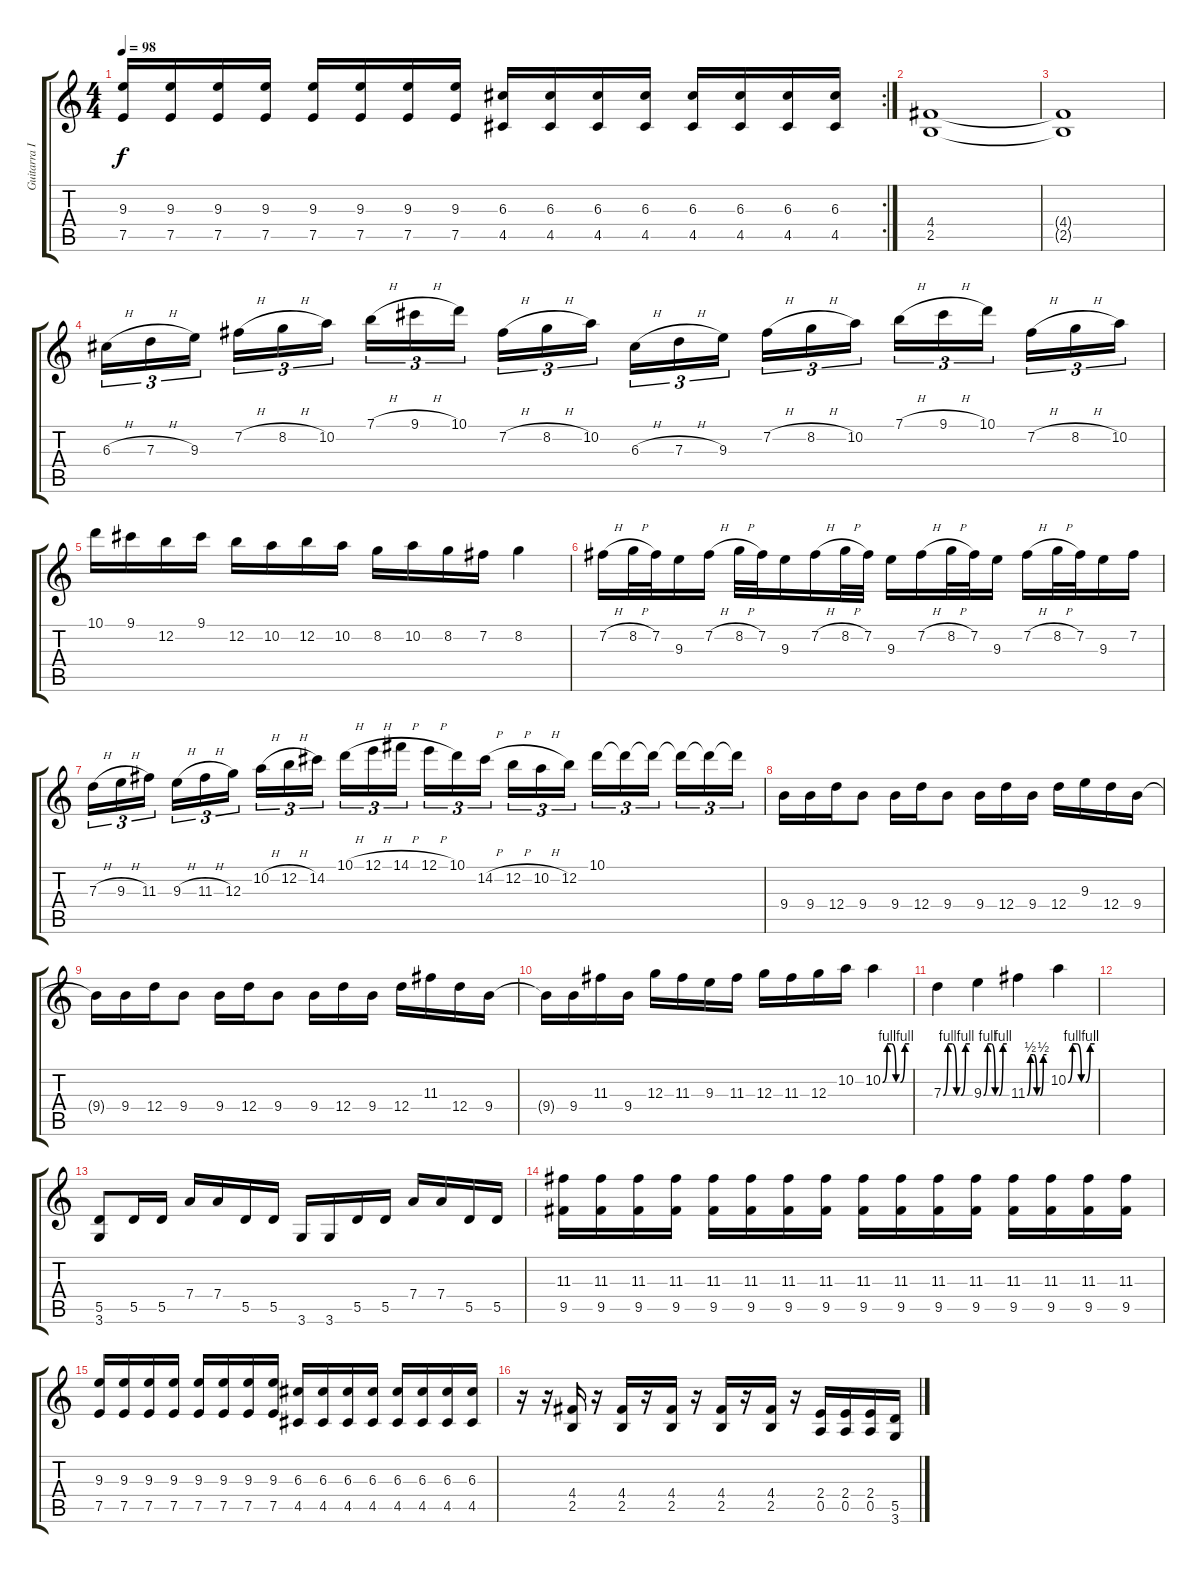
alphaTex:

\track ("Guitarra II" "Guitarra I") {instrument distortionguitar}
\staff {score tabs}
\tuning (E4 B3 G3 D3 A2 E2) {hide}
\rc 2
\ts (4 4)
\tempo 98
\clef g2
\ks c
(9.3 7.5).16{dy f} (9.3 7.5).16 (9.3 7.5).16 (9.3 7.5).16 (9.3 7.5).16 (9.3 7.5).16 (9.3 7.5).16 (9.3 7.5).16 (6.3 4.5).16 (6.3 4.5).16 (6.3 4.5).16 (6.3 4.5).16 (6.3 4.5).16 (6.3 4.5).16 (6.3 4.5).16 (6.3 4.5).16 |
(4.4 2.5).1 |
(4.4{t} 2.5{t}).1 |
6.3{h}.16{tu (3 2)} 7.3{h}.16{tu (3 2)} 9.3.16{tu (3 2) beam splitsecondary} 7.2{h}.16{tu (3 2)} 8.2{h}.16{tu (3 2)} 10.2.16{tu (3 2)} 7.1{h}.16{tu (3 2)} 9.1{h}.16{tu (3 2)} 10.1.16{tu (3 2) beam splitsecondary} 7.2{h}.16{tu (3 2)} 8.2{h}.16{tu (3 2)} 10.2.16{tu (3 2)} 6.3{h}.16{tu (3 2)} 7.3{h}.16{tu (3 2)} 9.3.16{tu (3 2) beam splitsecondary} 7.2{h}.16{tu (3 2)} 8.2{h}.16{tu (3 2)} 10.2.16{tu (3 2)} 7.1{h}.16{tu (3 2)} 9.1{h}.16{tu (3 2)} 10.1.16{tu (3 2) beam splitsecondary} 7.2{h}.16{tu (3 2)} 8.2{h}.16{tu (3 2)} 10.2.16{tu (3 2)} |
10.1.16 9.1.16 12.2.16 9.1.16 12.2.16 10.2.16 12.2.16 10.2.16 8.2.16 10.2.16 8.2.16 7.2.16 8.2.4 |
7.2{h}.16 8.2{h}.32 7.2.32 9.3.16 7.2{h}.16 8.2{h}.32 7.2.32 9.3.16 7.2{h}.16 8.2{h}.32 7.2.32 9.3.16 7.2{h}.16 8.2{h}.32 7.2.32 9.3.16 7.2{h}.16 8.2{h}.32 7.2.32 9.3.16 7.2.16 |
7.3{h}.16{tu (3 2)} 9.3{h}.16{tu (3 2)} 11.3.16{tu (3 2) beam splitsecondary} 9.3{h}.16{tu (3 2)} 11.3{h}.16{tu (3 2)} 12.3.16{tu (3 2)} 10.2{h}.16{tu (3 2)} 12.2{h}.16{tu (3 2)} 14.2.16{tu (3 2) beam splitsecondary} 10.1{h}.16{tu (3 2)} 12.1{h}.16{tu (3 2)} 14.1{h}.16{tu (3 2)} 12.1{h}.16{tu (3 2)} 10.1.16{tu (3 2)} 14.2{h}.16{tu (3 2) beam splitsecondary} 12.2{h}.16{tu (3 2)} 10.2{h}.16{tu (3 2)} 12.2.16{tu (3 2)} 10.1.16{tu (3 2)} 10.1{t}.16{tu (3 2)} 10.1{t}.16{tu (3 2) beam splitsecondary} 10.1{t}.16{tu (3 2)} 10.1{t}.16{tu (3 2)} 10.1{t}.16{tu (3 2)} |
9.4.16 9.4.16 12.4.16 9.4.8 9.4.16 12.4.16 9.4.8 9.4.16 12.4.16 9.4.16 12.4.16 9.3.16 12.4.16 9.4.16 |
9.4{t}.16 9.4.16 12.4.16 9.4.8 9.4.16 12.4.16 9.4.8 9.4.16 12.4.16 9.4.16 12.4.16 11.3.16 12.4.16 9.4.16 |
9.4{t}.16 9.4.16 11.3.16 9.4.16 12.3.16 11.3.16 9.3.16 11.3.16 12.3.16 11.3.16 12.3.16 10.2.16 10.2{be (custom 0 0 10 4 20 4 30 0 40 0 50 4 60 4)}.4 |
7.3{be (custom 0 0 10 4 20 4 30 0 40 0 50 4 60 4)}.4 9.3{be (custom 0 0 10 4 20 4 30 0 40 0 50 4 60 4)}.4 11.3{be (custom 0 0 10 2 20 2 30 0 40 0 50 2 60 2)}.4 10.2{be (custom 0 0 10 4 20 4 30 0 40 0 50 4 60 4)}.4 |
|
(5.5 3.6).8 5.5.16 5.5.16 7.4.16 7.4.16 5.5.16 5.5.16 3.6.16 3.6.16 5.5.16 5.5.16 7.4.16 7.4.16 5.5.16 5.5.16 |
(11.3 9.5).16 (11.3 9.5).16 (11.3 9.5).16 (11.3 9.5).16 (11.3 9.5).16 (11.3 9.5).16 (11.3 9.5).16 (11.3 9.5).16 (11.3 9.5).16 (11.3 9.5).16 (11.3 9.5).16 (11.3 9.5).16 (11.3 9.5).16 (11.3 9.5).16 (11.3 9.5).16 (11.3 9.5).16 |
(9.3 7.5).16 (9.3 7.5).16 (9.3 7.5).16 (9.3 7.5).16 (9.3 7.5).16 (9.3 7.5).16 (9.3 7.5).16 (9.3 7.5).16 (6.3 4.5).16 (6.3 4.5).16 (6.3 4.5).16 (6.3 4.5).16 (6.3 4.5).16 (6.3 4.5).16 (6.3 4.5).16 (6.3 4.5).16 |
r.16 r.16 (4.4 2.5).16 r.16 (4.4 2.5).16 r.16 (4.4 2.5).16 r.16 (4.4 2.5).16 r.16 (4.4 2.5).16 r.16 (2.4 0.5).16 (2.4 0.5).16 (2.4 0.5).16 (5.5 3.6).16
